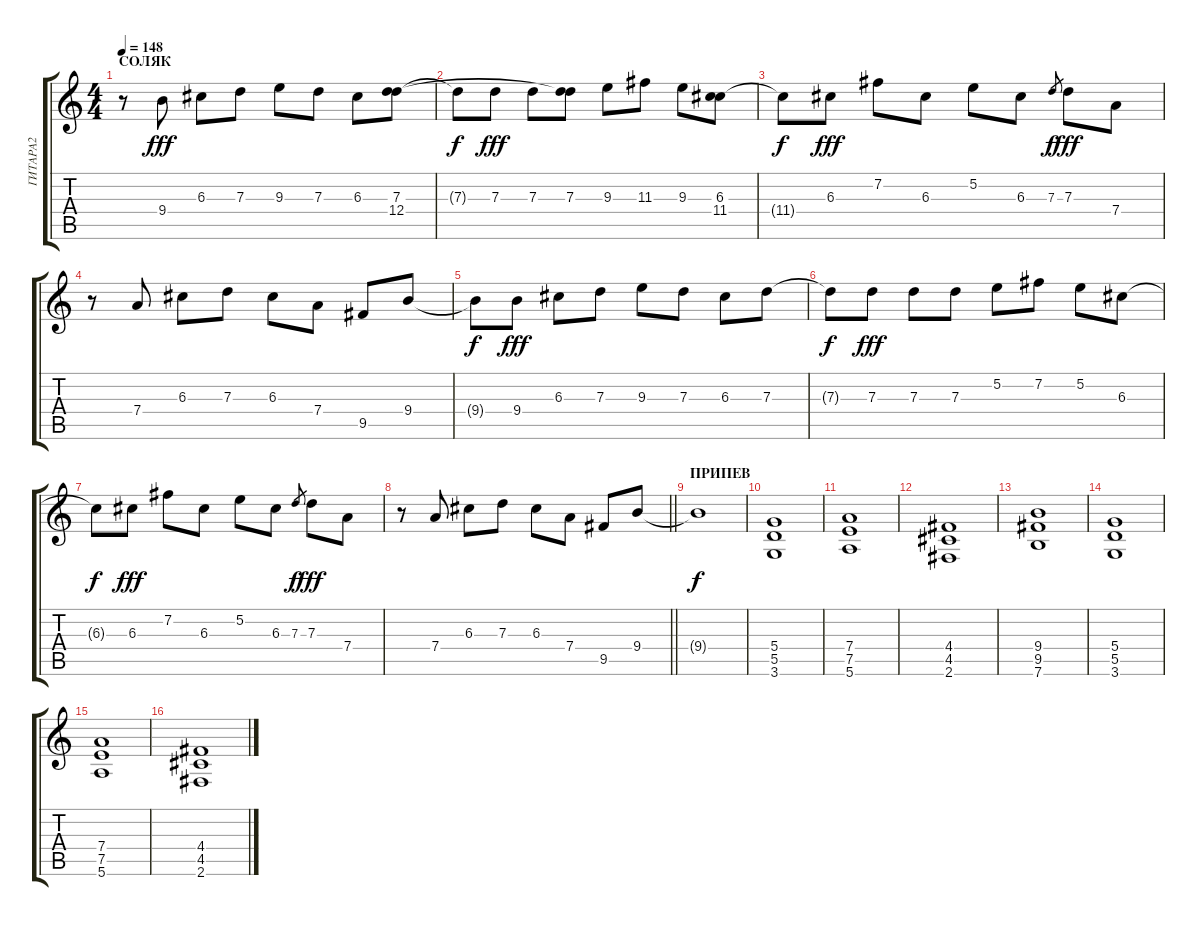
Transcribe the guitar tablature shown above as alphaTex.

\track ("ГИТАРА2" "ГИТАРА2") {instrument distortionguitar}
\staff {score tabs}
\tuning (E4 B3 G3 D3 A2 E2) {hide}
\ts (4 4)
\section ("" "СОЛЯК")
\tempo 148
\clef g2
\ks c
r.8{dy fff} 9.4.8 6.3.8 7.3.8 9.3.8 7.3.8 6.3.8 (7.3 12.4).8 |
7.3{t}.8{dy f} 7.3.8{dy fff} 7.3.8 (7.3 12.4{t}).8 9.3.8 11.3.8 9.3.8 (6.3 11.4).8 |
11.4{t}.8{dy f} 6.3.8{dy fff} 7.2.8 6.3.8 5.2.8 6.3.8 7.3.8{gr dy f} 7.3.8{dy fff} 7.4.8 |
r.8 7.4.8 6.3.8 7.3.8 6.3.8 7.4.8 9.5.8 9.4.8 |
9.4{t}.8{dy f} 9.4.8{dy fff} 6.3.8 7.3.8 9.3.8 7.3.8 6.3.8 7.3.8 |
7.3{t}.8{dy f} 7.3.8{dy fff} 7.3.8 7.3.8 5.2.8 7.2.8 5.2.8 6.3.8 |
6.3{t}.8{dy f} 6.3.8{dy fff} 7.2.8 6.3.8 5.2.8 6.3.8 7.3.8{gr dy f} 7.3.8{dy fff} 7.4.8 |
\barLineRight lightlight
r.8 7.4.8 6.3.8 7.3.8 6.3.8 7.4.8 9.5.8 9.4.8 |
\section ("" "ПРИПЕВ")
9.4{t}.1{dy f} |
(5.4 5.5 3.6).1 |
(7.4 7.5 5.6).1 |
(4.4 4.5 2.6).1 |
(9.4 9.5 7.6).1 |
(5.4 5.5 3.6).1 |
(7.4 7.5 5.6).1 |
(4.4 4.5 2.6).1
